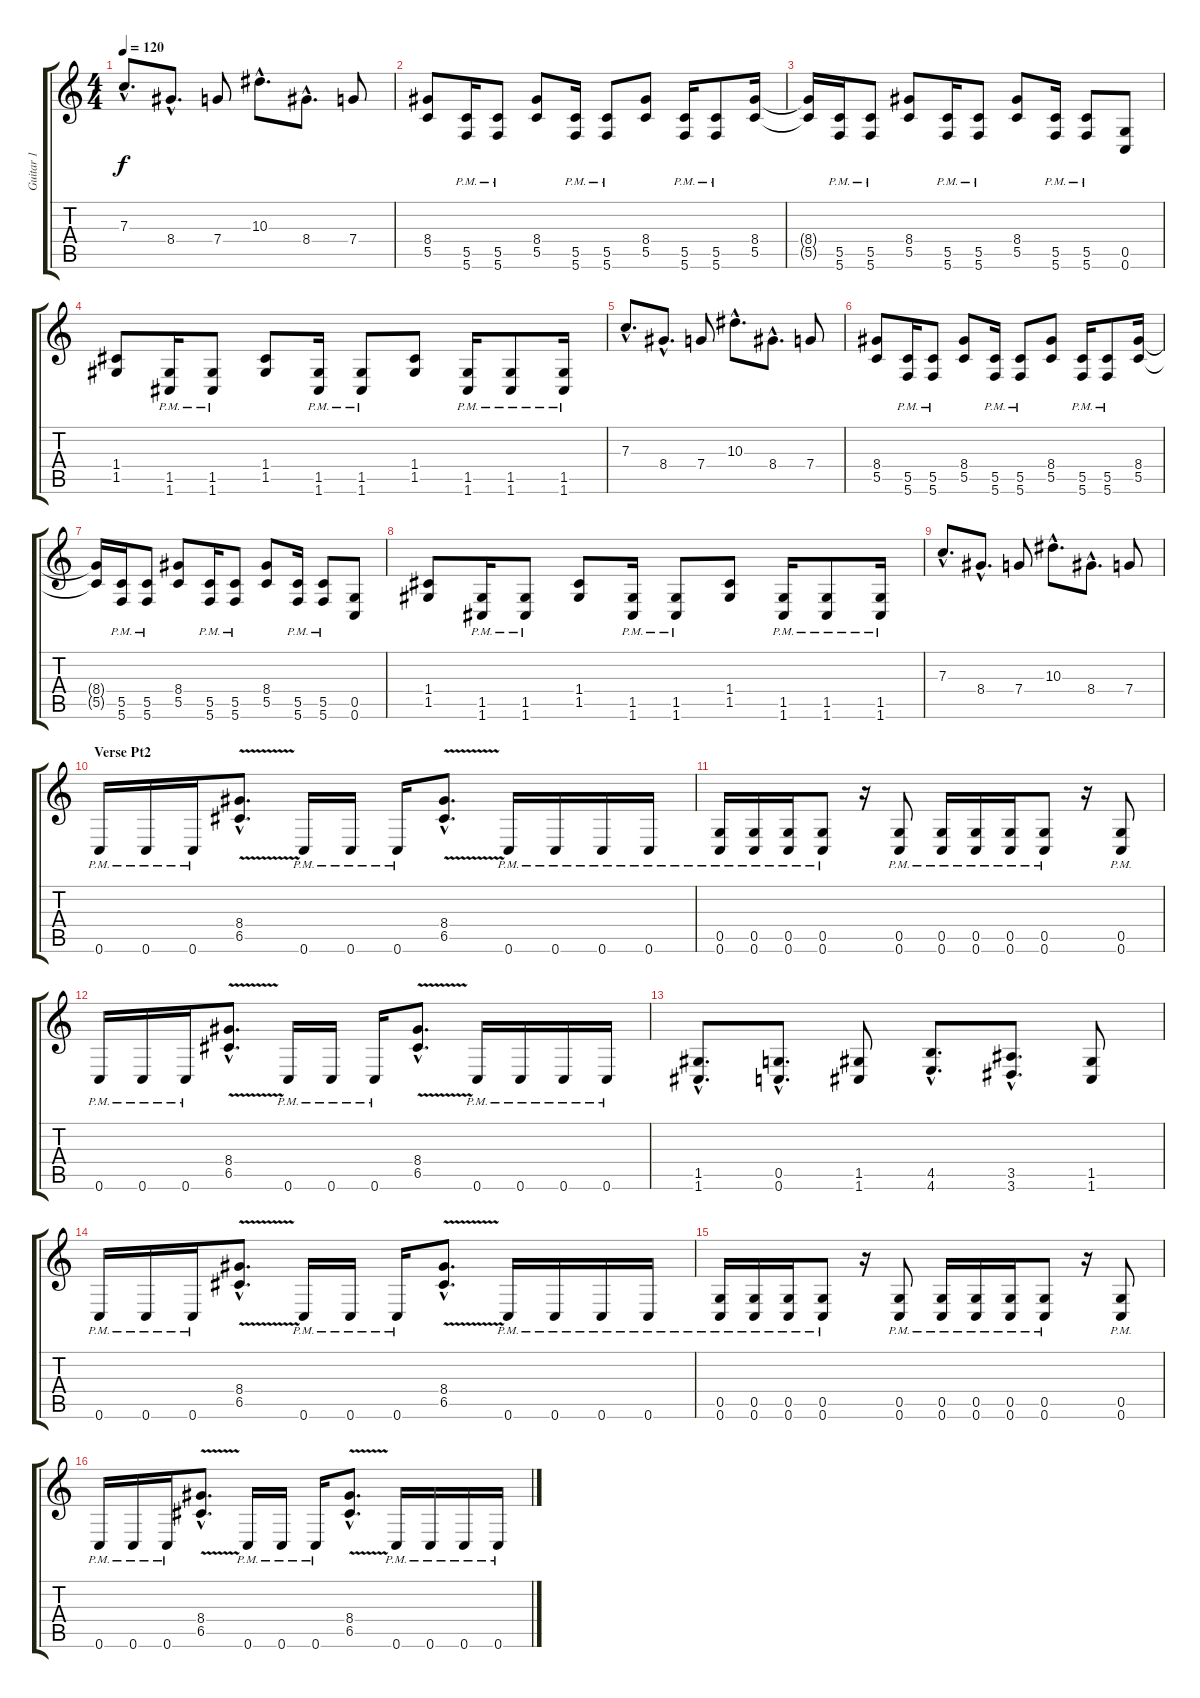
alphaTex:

\track ("Guitar 1" "Guitar 1") {instrument distortionguitar}
\staff {score tabs}
\tuning (D4 A3 F3 C3 G2 C2) {hide}
\ts (4 4)
\tempo 120
\clef g2
\ks c
7.3{hac}.8{d dy f} 8.4{hac}.8{d} 7.4.8 10.3{hac}.8{d} 8.4{hac}.8{d} 7.4.8 |
(8.4 5.5).8 (5.5{pm} 5.6{pm}).16 (5.5{pm} 5.6{pm}).8 (8.4 5.5).8 (5.5{pm} 5.6{pm}).16 (5.5{pm} 5.6{pm}).8 (8.4 5.5).8 (5.5{pm} 5.6{pm}).16 (5.5{pm} 5.6{pm}).8 (8.4 5.5).16 |
(8.4{t} 5.5{t}).16 (5.5{pm} 5.6{pm}).16 (5.5{pm} 5.6{pm}).8 (8.4 5.5).8 (5.5{pm} 5.6{pm}).16 (5.5{pm} 5.6{pm}).8 (8.4 5.5).8 (5.5{pm} 5.6{pm}).16 (5.5{pm} 5.6{pm}).8 (0.5 0.6).8 |
(1.4 1.5).8 (1.5{pm} 1.6{pm}).16 (1.5{pm} 1.6{pm}).8 (1.4 1.5).8 (1.5{pm} 1.6{pm}).16 (1.5{pm} 1.6{pm}).8 (1.4 1.5).8 (1.5{pm} 1.6{pm}).16 (1.5{pm} 1.6{pm}).8 (1.5{pm} 1.6{pm}).16 |
7.3{hac}.8{d} 8.4{hac}.8{d} 7.4.8 10.3{hac}.8{d} 8.4{hac}.8{d} 7.4.8 |
(8.4 5.5).8 (5.5{pm} 5.6{pm}).16 (5.5{pm} 5.6{pm}).8 (8.4 5.5).8 (5.5{pm} 5.6{pm}).16 (5.5{pm} 5.6{pm}).8 (8.4 5.5).8 (5.5{pm} 5.6{pm}).16 (5.5{pm} 5.6{pm}).8 (8.4 5.5).16 |
(8.4{t} 5.5{t}).16 (5.5{pm} 5.6{pm}).16 (5.5{pm} 5.6{pm}).8 (8.4 5.5).8 (5.5{pm} 5.6{pm}).16 (5.5{pm} 5.6{pm}).8 (8.4 5.5).8 (5.5{pm} 5.6{pm}).16 (5.5{pm} 5.6{pm}).8 (0.5 0.6).8 |
(1.4 1.5).8 (1.5{pm} 1.6{pm}).16 (1.5{pm} 1.6{pm}).8 (1.4 1.5).8 (1.5{pm} 1.6{pm}).16 (1.5{pm} 1.6{pm}).8 (1.4 1.5).8 (1.5{pm} 1.6{pm}).16 (1.5{pm} 1.6{pm}).8 (1.5{pm} 1.6{pm}).16 |
7.3{hac}.8{d} 8.4{hac}.8{d} 7.4.8 10.3{hac}.8{d} 8.4{hac}.8{d} 7.4.8 |
\section ("" "Verse Pt2")
0.6{pm}.16 0.6{pm}.16 0.6{pm}.16 (8.4{v hac} 6.5{v hac}).8{d} 0.6{pm}.16 0.6{pm}.16 0.6{pm}.16 (8.4{v hac} 6.5{v hac}).8{d} 0.6{pm}.16 0.6{pm}.16 0.6{pm}.16 0.6{pm}.16 |
(0.5{pm} 0.6{pm}).16 (0.5{pm} 0.6{pm}).16 (0.5{pm} 0.6{pm}).16 (0.5{pm} 0.6{pm}).8 r.16 (0.5{pm} 0.6{pm}).8 (0.5{pm} 0.6{pm}).16 (0.5{pm} 0.6{pm}).16 (0.5{pm} 0.6{pm}).16 (0.5{pm} 0.6{pm}).8 r.16 (0.5{pm} 0.6{pm}).8 |
0.6{pm}.16 0.6{pm}.16 0.6{pm}.16 (8.4{v hac} 6.5{v hac}).8{d} 0.6{pm}.16 0.6{pm}.16 0.6{pm}.16 (8.4{v hac} 6.5{v hac}).8{d} 0.6{pm}.16 0.6{pm}.16 0.6{pm}.16 0.6{pm}.16 |
(1.5{hac} 1.6{hac}).8{d} (0.5{hac} 0.6{hac}).8{d} (1.5 1.6).8 (4.5{hac} 4.6{hac}).8{d} (3.5{hac} 3.6{hac}).8{d} (1.5 1.6).8 |
0.6{pm}.16 0.6{pm}.16 0.6{pm}.16 (8.4{v hac} 6.5{v hac}).8{d} 0.6{pm}.16 0.6{pm}.16 0.6{pm}.16 (8.4{v hac} 6.5{v hac}).8{d} 0.6{pm}.16 0.6{pm}.16 0.6{pm}.16 0.6{pm}.16 |
(0.5{pm} 0.6{pm}).16 (0.5{pm} 0.6{pm}).16 (0.5{pm} 0.6{pm}).16 (0.5{pm} 0.6{pm}).8 r.16 (0.5{pm} 0.6{pm}).8 (0.5{pm} 0.6{pm}).16 (0.5{pm} 0.6{pm}).16 (0.5{pm} 0.6{pm}).16 (0.5{pm} 0.6{pm}).8 r.16 (0.5{pm} 0.6{pm}).8 |
0.6{pm}.16 0.6{pm}.16 0.6{pm}.16 (8.4{v hac} 6.5{v hac}).8{d} 0.6{pm}.16 0.6{pm}.16 0.6{pm}.16 (8.4{v hac} 6.5{v hac}).8{d} 0.6{pm}.16 0.6{pm}.16 0.6{pm}.16 0.6{pm}.16
